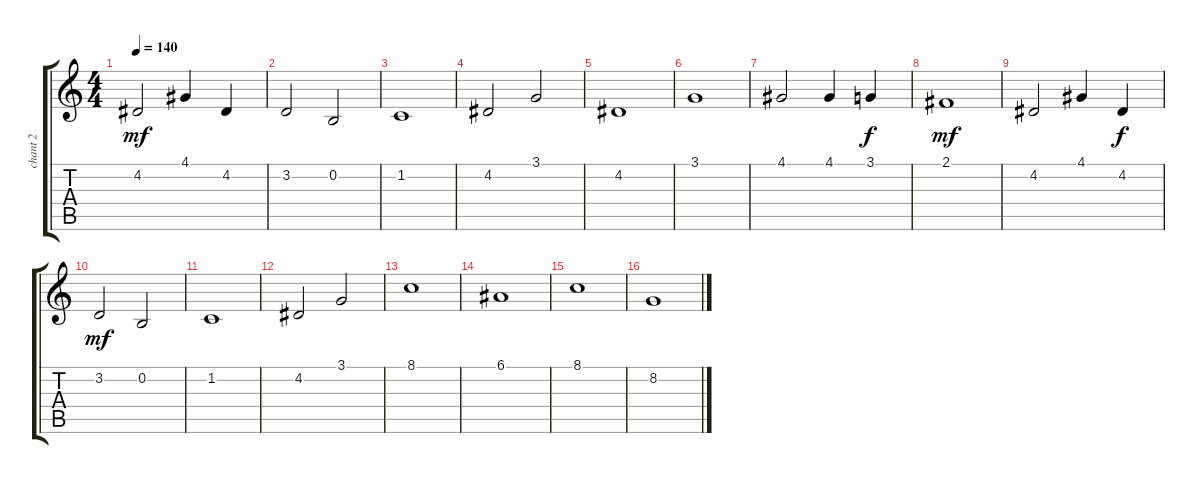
\track ("chant 2" "chant 2") {instrument choiraahs}
\staff {score tabs}
\tuning (E4 B3 G3 D3 A2 E2) {hide}
\ts (4 4)
\tempo 140
\clef g2
\ks c
4.2.2{dy mf} 4.1.4 4.2.4 |
3.2.2 0.2.2 |
1.2.1 |
4.2.2 3.1.2 |
4.2.1 |
3.1.1 |
4.1.2 4.1.4 3.1.4{dy f} |
2.1.1{dy mf} |
4.2.2 4.1.4 4.2.4{dy f} |
3.2.2{dy mf} 0.2.2 |
1.2.1 |
4.2.2 3.1.2 |
8.1.1 |
6.1.1 |
8.1.1 |
8.2.1
